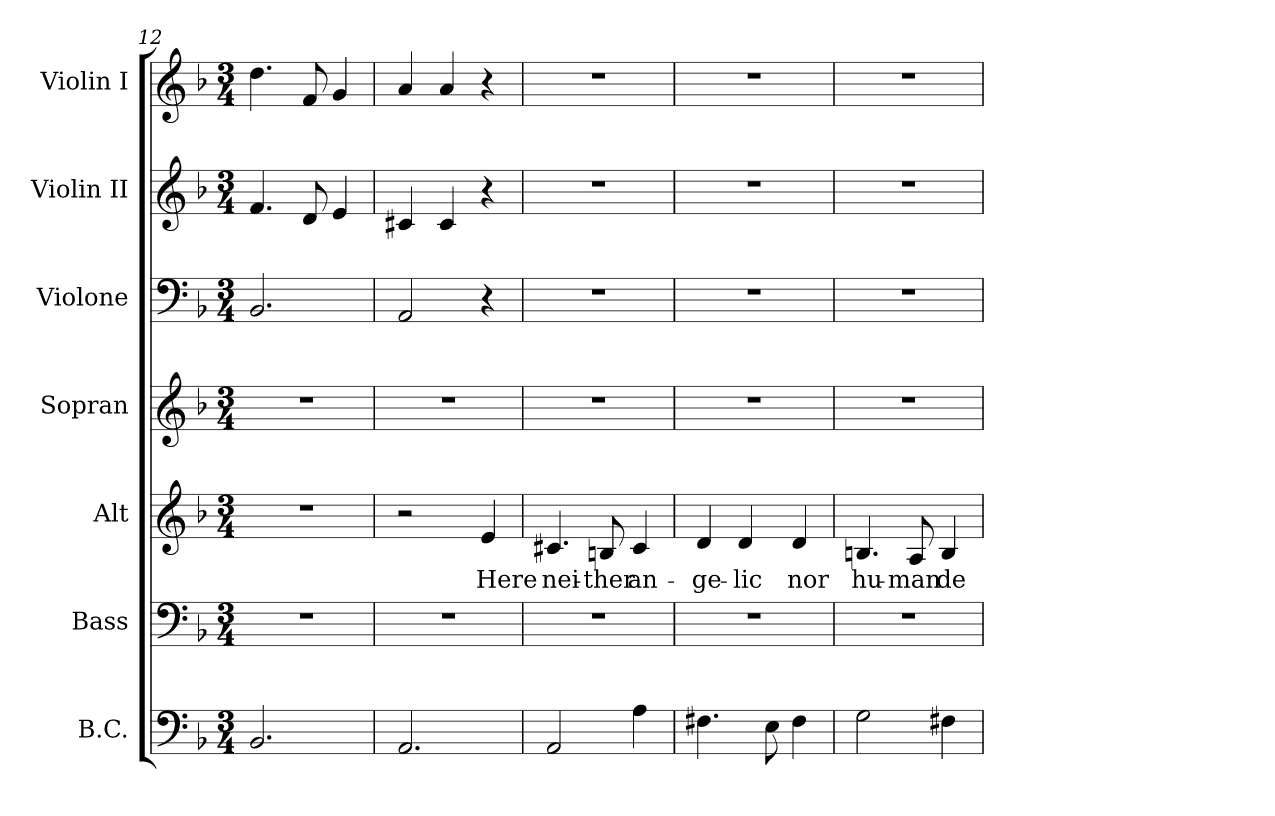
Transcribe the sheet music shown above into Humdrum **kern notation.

**kern	**kern	**kern	**text	**kern	**kern	**kern	**kern
*part7	*part6	*part5	*part5	*part4	*part3	*part2	*part1
*staff7	*staff6	*staff5	*staff5	*staff4	*staff3	*staff2	*staff1
*I"B.C.	*I"Bass	*I"Alt	*	*I"Sopran	*I"Violone	*I"Violin II	*I"Violin I
*	*I'B.	*I'A.	*	*I'S.	*	*I'Vln. II	*I'Vln. I
*clefF4	*clefF4	*clefG2	*	*clefG2	*clefF4	*clefG2	*clefG2
*k[b-]	*k[b-]	*k[b-]	*	*k[b-]	*k[b-]	*k[b-]	*k[b-]
*F:	*F:	*F:	*	*F:	*F:	*F:	*F:
*M3/4	*M3/4	*M3/4	*	*M3/4	*M3/4	*M3/4	*M3/4
=12	=12	=12	=12	=12	=12	=12	=12
!	!LO:N:vis=1	!LO:N:vis=1	!	!LO:N:vis=1	!	!	!
2.BB-i/	2.r	2.r	.	2.r	2.BB-i/	4.fi/	4.ddi\
.	.	.	.	.	.	8di/	8fi/
.	.	.	.	.	.	4ei/	4gi/
=13	=13	=13	=13	=13	=13	=13	=13
!	!LO:N:vis=1	!	!	!LO:N:vis=1	!	!	!
2.AAi/	2.r	2r	.	2.r	2AAi/	4c#Xi/	4ai/
.	.	.	.	.	.	4c#i/	4ai/
!	!	!	!LO:LY:b:color=#000000	!	!	!	!
.	.	4ei/	Here	.	4r	4r	4r
=14	=14	=14	=14	=14	=14	=14	=14
!	!LO:N:vis=1	!	!	!	!	!	!
!	!	!	!LO:LY:b:color=#000000	!LO:N:vis=1	!LO:N:vis=1	!LO:N:vis=1	!LO:N:vis=1
2AAi/	2.r	4.c#Xi/	nei-	2.r	2.r	2.r	2.r
!	!	!	!LO:LY:b:color=#000000	!	!	!	!
.	.	8Bni/	-ther	.	.	.	.
!	!	!	!LO:LY:b:color=#000000	!	!	!	!
4Ai\	.	4c#i/	an-	.	.	.	.
=15	=15	=15	=15	=15	=15	=15	=15
!	!LO:N:vis=1	!	!	!	!	!	!
!	!	!	!LO:LY:b:color=#000000	!LO:N:vis=1	!LO:N:vis=1	!LO:N:vis=1	!LO:N:vis=1
4.F#Xi\	2.r	4di/	-ge-	2.r	2.r	2.r	2.r
!	!	!	!LO:LY:b:color=#000000	!	!	!	!
.	.	4di/	-lic	.	.	.	.
8Ei\	.	.	.	.	.	.	.
!	!	!	!LO:LY:b:color=#000000	!	!	!	!
4F#i\	.	4di/	nor	.	.	.	.
=16	=16	=16	=16	=16	=16	=16	=16
!	!LO:N:vis=1	!	!	!	!	!	!
!	!	!	!LO:LY:b:color=#000000	!LO:N:vis=1	!LO:N:vis=1	!LO:N:vis=1	!LO:N:vis=1
2Gi\	2.r	4.Bni/	hu-	2.r	2.r	2.r	2.r
!	!	!	!LO:LY:b:color=#000000	!	!	!	!
.	.	8Ai/	-man	.	.	.	.
!	!	!	!LO:LY:b:color=#000000	!	!	!	!
4F#Xi\	.	4Bi/	de-	.	.	.	.
=	=	=	=	=	=	=	=
*-	*-	*-	*-	*-	*-	*-	*-
